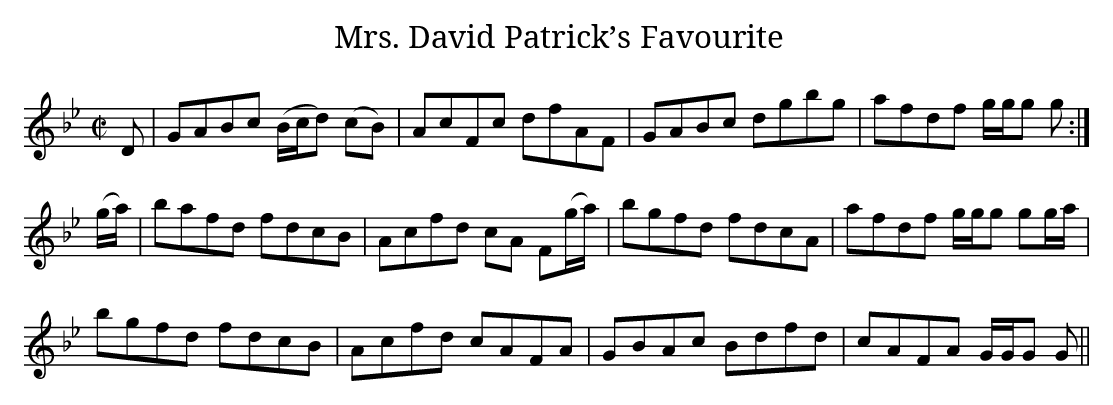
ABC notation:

X:1
T:Mrs. David Patrick’s Favourite
M:C|
L:1/8
K:Gmin
D|GABc (B/c/d) (cB)|AcFc dfAF|GABc dgbg|afdf g/g/g g:|
(g/a/)|bafd fdcB|Acfd cA F(g/a/)|bgfd fdcA|afdf g/g/g gg/a/|
bgfd fdcB|Acfd cAFA|GBAc Bdfd|cAFA G/G/G G||
